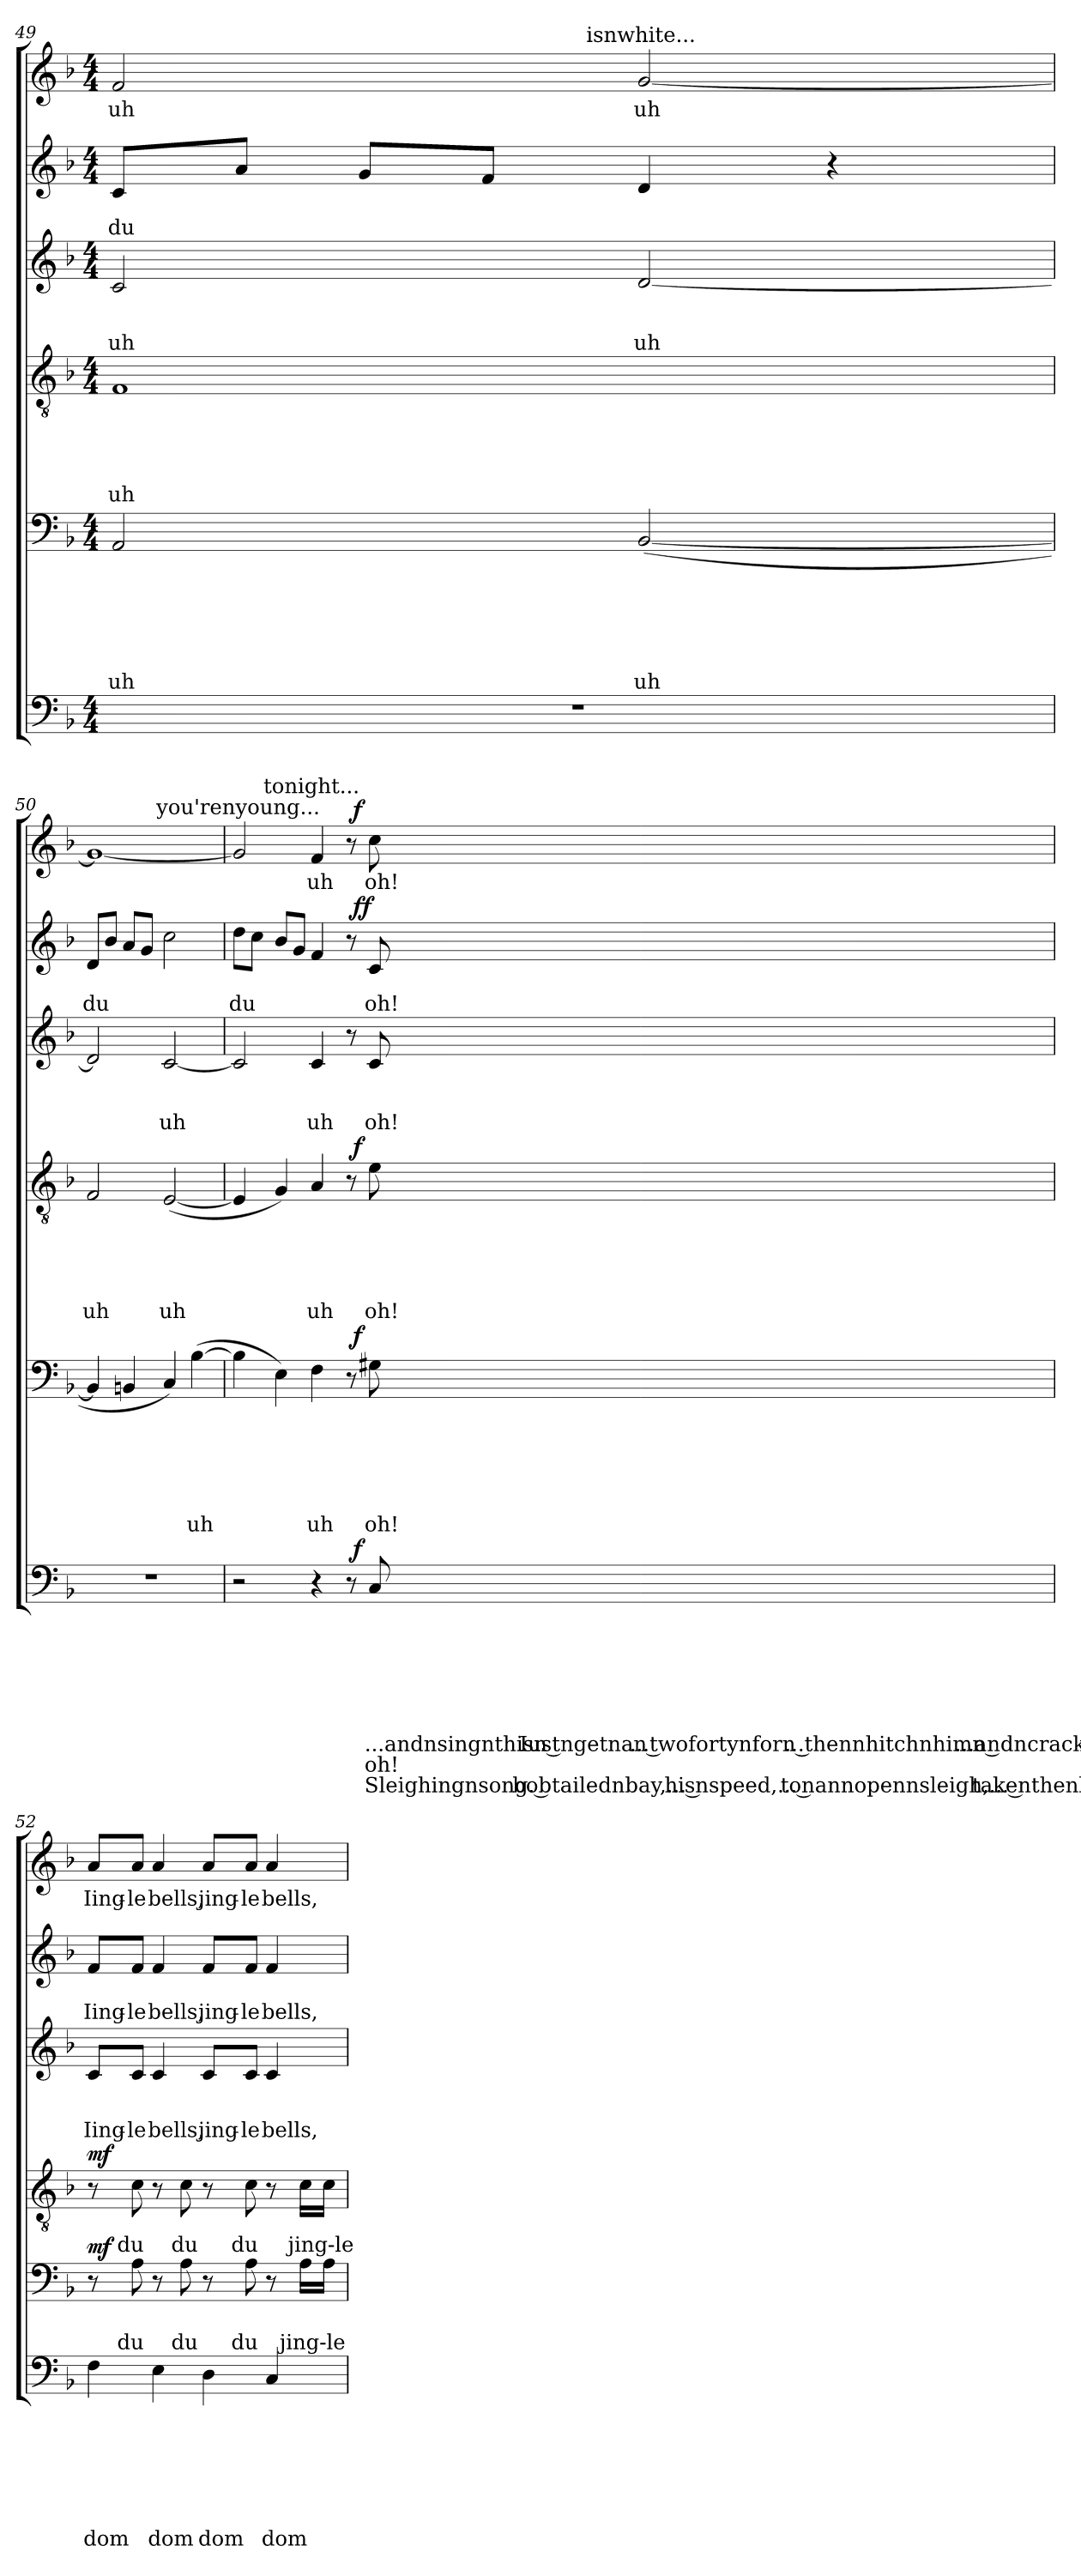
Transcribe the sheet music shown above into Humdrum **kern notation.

**kern	**text	**text	**text	**text	**text	**text	**text	**text	**text	**dynam	**kern	**text	**text	**text	**text	**text	**text	**dynam	**kern	**text	**text	**text	**text	**text	**dynam	**kern	**text	**text	**text	**kern	**text	**text	**dynam	**kern	**text	**dynam
*part6	*part6	*part6	*part6	*part6	*part6	*part6	*part6	*part6	*part6	*part6	*part5	*part5	*part5	*part5	*part5	*part5	*part5	*part5	*part4	*part4	*part4	*part4	*part4	*part4	*part4	*part3	*part3	*part3	*part3	*part2	*part2	*part2	*part2	*part1	*part1	*part1
*staff6	*staff6	*staff6	*staff6	*staff6	*staff6	*staff6	*staff6	*staff6	*staff6	*staff6	*staff5	*staff5	*staff5	*staff5	*staff5	*staff5	*staff5	*staff5	*staff4	*staff4	*staff4	*staff4	*staff4	*staff4	*staff4	*staff3	*staff3	*staff3	*staff3	*staff2	*staff2	*staff2	*staff2	*staff1	*staff1	*staff1
*clefF4	*	*	*	*	*	*	*	*	*	*	*clefF4	*	*	*	*	*	*	*	*clefGv2	*	*	*	*	*	*	*clefG2	*	*	*	*clefG2	*	*	*	*clefG2	*	*
*k[b-]	*	*	*	*	*	*	*	*	*	*	*k[b-]	*	*	*	*	*	*	*	*k[b-]	*	*	*	*	*	*	*k[b-]	*	*	*	*k[b-]	*	*	*	*k[b-]	*	*
*F:	*	*	*	*	*	*	*	*	*	*	*F:	*	*	*	*	*	*	*	*F:	*	*	*	*	*	*	*F:	*	*	*	*F:	*	*	*	*F:	*	*
*M4/4	*	*	*	*	*	*	*	*	*	*	*M4/4	*	*	*	*	*	*	*	*M4/4	*	*	*	*	*	*	*M4/4	*	*	*	*M4/4	*	*	*	*M4/4	*	*
=49	=49	=49	=49	=49	=49	=49	=49	=49	=49	=49	=49	=49	=49	=49	=49	=49	=49	=49	=49	=49	=49	=49	=49	=49	=49	=49	=49	=49	=49	=49	=49	=49	=49	=49	=49	=49
!	!	!	!	!	!	!	!	!	!	!	!	!	!	!	!	!	!LO:LY:b	!	!	!	!	!	!	!LO:LY:b	!	!	!	!	!LO:LY:b	!	!	!LO:LY:b	!	!	!LO:LY:b	!
*	*	*	*	*	*	*	*	*	*	*	*	*	*	*	*	*	*	*	*	*	*	*	*	*	*	*	*	*	*	*	*	*	*	*^	*	*
1r	.	.	.	.	.	.	.	.	.	.	2AA/	.	.	.	.	.	uh	.	1F	.	.	.	.	uh	.	2c/	.	.	uh	8c/L	.	du	.	2f/	4...ryy	uh	.
.	.	.	.	.	.	.	.	.	.	.	.	.	.	.	.	.	.	.	.	.	.	.	.	.	.	.	.	.	.	8a/J	.	.	.	.	.	.	.
.	.	.	.	.	.	.	.	.	.	.	.	.	.	.	.	.	.	.	.	.	.	.	.	.	.	.	.	.	.	8g/L	.	.	.	.	.	.	.
.	.	.	.	.	.	.	.	.	.	.	.	.	.	.	.	.	.	.	.	.	.	.	.	.	.	.	.	.	.	8f/J	.	.	.	.	.	.	.
!	!	!	!	!	!	!	!	!	!	!	!	!	!	!	!	!	!	!	!	!	!	!	!	!	!	!	!	!	!	!	!	!	!	!	!LO:TX:a:t=isnwhite...	!	!
.	.	.	.	.	.	.	.	.	.	.	.	.	.	.	.	.	.	.	.	.	.	.	.	.	.	.	.	.	.	.	.	.	.	.	2ryy	.	.
!	!	!	!	!	!	!	!	!	!	!	!	!	!	!	!	!	!LO:LY:b	!	!	!	!	!	!	!	!	!	!	!	!LO:LY:b	!	!	!	!	!	!	!LO:LY:b	!
.	.	.	.	.	.	.	.	.	.	.	(<[<2BB-/	.	.	.	.	.	uh	.	.	.	.	.	.	.	.	[<2d/	.	.	uh	4d/	.	.	.	[<2g/	.	uh	.
.	.	.	.	.	.	.	.	.	.	.	.	.	.	.	.	.	.	.	.	.	.	.	.	.	.	.	.	.	.	4r	.	.	.	.	.	.	.
.	.	.	.	.	.	.	.	.	.	.	.	.	.	.	.	.	.	.	.	.	.	.	.	.	.	.	.	.	.	.	.	.	.	.	32ryy	.	.
=50	=50	=50	=50	=50	=50	=50	=50	=50	=50	=50	=50	=50	=50	=50	=50	=50	=50	=50	=50	=50	=50	=50	=50	=50	=50	=50	=50	=50	=50	=50	=50	=50	=50	=50	=50	=50	=50
!	!	!	!	!	!	!	!	!	!	!	!	!	!	!	!	!	!	!	!	!	!	!	!	!LO:LY:b	!	!	!	!	!	!	!	!LO:LY:b	!	!	!	!	!
1r	.	.	.	.	.	.	.	.	.	.	4BB-/]	.	.	.	.	.	.	.	2F/	.	.	.	.	uh	.	2d/]	.	.	.	8d/L	.	du	.	1g_	4...ryy	.	.
.	.	.	.	.	.	.	.	.	.	.	.	.	.	.	.	.	.	.	.	.	.	.	.	.	.	.	.	.	.	8b-/J	.	.	.	.	.	.	.
.	.	.	.	.	.	.	.	.	.	.	4BBn/	.	.	.	.	.	.	.	.	.	.	.	.	.	.	.	.	.	.	8a/L	.	.	.	.	.	.	.
.	.	.	.	.	.	.	.	.	.	.	.	.	.	.	.	.	.	.	.	.	.	.	.	.	.	.	.	.	.	8g/J	.	.	.	.	.	.	.
!	!	!	!	!	!	!	!	!	!	!	!	!	!	!	!	!	!	!	!	!	!	!	!	!	!	!	!	!	!	!	!	!	!	!	!LO:TX:a:t=you'renyoung...	!	!
.	.	.	.	.	.	.	.	.	.	.	.	.	.	.	.	.	.	.	.	.	.	.	.	.	.	.	.	.	.	.	.	.	.	.	2ryy	.	.
!	!	!	!	!	!	!	!	!	!	!	!	!	!	!	!	!	!	!	!	!	!	!	!	!LO:LY:b	!	!	!	!	!LO:LY:b	!	!	!	!	!	!	!	!
.	.	.	.	.	.	.	.	.	.	.	4C/)	.	.	.	.	.	.	.	(<[<2E/	.	.	.	.	uh	.	[<2c/	.	.	uh	2cc\	.	.	.	.	.	.	.
!	!	!	!	!	!	!	!	!	!	!	!	!	!	!	!	!	!LO:LY:b	!	!	!	!	!	!	!	!	!	!	!	!	!	!	!	!	!	!	!	!
.	.	.	.	.	.	.	.	.	.	.	(>[>4B-\	.	.	.	.	.	uh	.	.	.	.	.	.	.	.	.	.	.	.	.	.	.	.	.	.	.	.
.	.	.	.	.	.	.	.	.	.	.	.	.	.	.	.	.	.	.	.	.	.	.	.	.	.	.	.	.	.	.	.	.	.	.	32ryy	.	.
=51	=51	=51	=51	=51	=51	=51	=51	=51	=51	=51	=51	=51	=51	=51	=51	=51	=51	=51	=51	=51	=51	=51	=51	=51	=51	=51	=51	=51	=51	=51	=51	=51	=51	=51	=51	=51	=51
!	!	!	!	!	!	!	!	!	!	!	!	!	!	!	!	!	!	!	!	!	!	!	!	!	!	!	!	!	!	!	!	!LO:LY:b	!	!	!	!	!
*^	*	*	*	*	*	*	*	*	*	*	*^	*	*	*	*	*	*	*	*^	*	*	*	*	*	*	*	*	*	*	*^	*	*	*	*	*^	*	*
2r	2ryy	.	.	.	.	.	.	.	.	.	.	4B-\]	2ryy	.	.	.	.	.	.	.	4E/]	2ryy	.	.	.	.	.	.	2c/]	.	.	.	8dd\L	2ryy	.	du	.	2g/]	2ryy	8.ryy	.	.
.	.	.	.	.	.	.	.	.	.	.	.	.	.	.	.	.	.	.	.	.	.	.	.	.	.	.	.	.	.	.	.	.	8cc\J	.	.	.	.	.	.	.	.	.
!	!	!	!	!	!	!	!	!	!	!	!	!	!	!	!	!	!	!	!	!	!	!	!	!	!	!	!	!	!	!	!	!	!	!	!	!	!	!	!	!LO:TX:a:t=tonight...	!	!
.	.	.	.	.	.	.	.	.	.	.	.	.	.	.	.	.	.	.	.	.	.	.	.	.	.	.	.	.	.	.	.	.	.	.	.	.	.	.	.	2ryy	.	.
.	.	.	.	.	.	.	.	.	.	.	.	4E\)	.	.	.	.	.	.	.	.	4G/)	.	.	.	.	.	.	.	.	.	.	.	8b-/L	.	.	.	.	.	.	.	.	.
.	.	.	.	.	.	.	.	.	.	.	.	.	.	.	.	.	.	.	.	.	.	.	.	.	.	.	.	.	.	.	.	.	8g/J	.	.	.	.	.	.	.	.	.
!	!	!	!	!	!	!	!	!	!	!	!	!	!	!	!	!	!	!	!LO:LY:b	!	!	!	!	!	!	!	!LO:LY:b	!	!	!	!	!LO:LY:b	!	!	!	!	!	!	!	!	!LO:LY:b	!
4r	4ryy	.	.	.	.	.	.	.	.	.	.	4F\	4ryy	.	.	.	.	.	uh	.	4A/	4ryy	.	.	.	.	uh	.	4c/	.	.	uh	4f/	4ryy	.	.	.	4f/	4ryy	.	uh	.
.	.	.	.	.	.	.	.	.	.	.	.	.	.	.	.	.	.	.	.	.	.	.	.	.	.	.	.	.	.	.	.	.	.	.	.	.	.	.	.	4ryy	.	.
8r	32ryy	.	.	.	.	.	.	.	.	.	.	8r	32ryy	.	.	.	.	.	.	.	8r	32ryy	.	.	.	.	.	.	8r	.	.	.	8r	32ryy	.	.	.	8r	32ryy	.	.	.
!	!	!	!	!	!	!	!	!	!	!	!LO:DY:b	!	!	!	!	!	!	!	!	!LO:DY:a	!	!	!	!	!	!	!	!LO:DY:a	!	!	!	!	!	!	!	!	!LO:DY:a	!	!	!	!	!
!	!	!	!	!	!	!	!	!	!	!	!	!	!	!	!	!	!	!	!	!	!	!	!	!	!	!	!	!	!	!	!	!	!	!	!	!	!LO:DY:n=1:b	!	!	!	!	!LO:DY:a
.	8..ryy	.	.	.	.	.	.	.	.	.	f	.	8..ryy	.	.	.	.	.	.	f	.	8..ryy	.	.	.	.	.	f	.	.	.	.	.	8..ryy	.	.	f f	.	8..ryy	.	.	f
!	!	!	!	!	!	!	!	!LO:LY:b:rj	!LO:LY:b:rj	!LO:LY:b:rj	!	!	!	!	!	!	!	!	!LO:LY:b	!	!	!	!	!	!	!	!LO:LY:b	!	!	!	!	!LO:LY:b	!	!	!	!LO:LY:b	!	!	!	!	!LO:LY:b	!
8C/	.	.	.	.	.	.	.	...andnsingnthisn Iustngetnan ...two­fortynforn ...thennhitchnhimn ...andncrack!nyou'lln	oh!	Sleighingnsong. bobtailednbay,... hisnspeed,... tonannopennsleigh,... takenthenlead!"	.	8G#X\	.	.	.	.	.	.	oh!	.	8e\	.	.	.	.	.	oh!	.	8c/	.	.	oh!	8c/	.	.	oh!	.	8cc\	.	.	oh!	.
.	.	.	.	.	.	.	.	.	.	.	.	.	.	.	.	.	.	.	.	.	.	.	.	.	.	.	.	.	.	.	.	.	.	.	.	.	.	.	.	16ryy	.	.
!!LO:LB:g=z
=52	=52	=52	=52	=52	=52	=52	=52	=52	=52	=52	=52	=52	=52	=52	=52	=52	=52	=52	=52	=52	=52	=52	=52	=52	=52	=52	=52	=52	=52	=52	=52	=52	=52	=52	=52	=52	=52	=52	=52	=52	=52	=52
!	!	!	!	!	!	!	!	!LO:LY:b	!	!	!	!	!	!	!	!	!	!	!	!LO:DY:a	!	!	!	!	!	!	!	!LO:DY:a	!	!	!	!LO:LY:b	!	!	!	!LO:LY:b	!	!	!	!	!LO:LY:b	!
*	*	*	*	*	*	*	*	*	*	*	*	*	*	*	*	*	*	*	*	*	*	*	*	*	*	*	*	*	*	*	*	*	*v	*v	*	*	*	*	*	*	*	*
*^	*^	*	*	*	*	*	*	*	*	*	*	*	*^	*	*	*	*	*	*	*	*v	*v	*	*	*	*	*	*	*	*	*	*	*	*	*	*	*v	*v	*v	*	*
4F\	16.ryy	4ryy	2ryy	.	.	.	.	.	.	dom	.	.	.	8r	16.ryy	4ryy	.	.	.	.	.	.	mf	8r	.	.	.	.	.	mf	8c/L	.	.	Iing-	8f/L	.	Iing-	.	8a/L	Iing-	.
!	!	!	!	!	!	!	!	!	!	!	!	!	!	!	!LO:TX:a:t=du	!	!	!	!	!	!	!	!	!	!	!	!	!	!	!	!	!	!	!	!	!	!	!	!	!	!
!	!LO:TX:a:t=du	!	!	!	!	!	!	!	!	!	!	!	!	!	!	!	!	!	!	!	!	!	!	!	!	!	!	!	!	!	!	!	!	!	!	!	!	!	!	!	!
.	2ryy	.	.	.	.	.	.	.	.	.	.	.	.	.	2ryy	.	.	.	.	.	.	.	.	.	.	.	.	.	.	.	.	.	.	.	.	.	.	.	.	.	.
!	!	!	!	!	!	!	!	!	!	!	!	!	!	!	!	!	!	!	!	!	!	!	!	!	!	!	!	!	!	!	!	!	!	!LO:LY:b:rj	!	!	!LO:LY:b:rj	!	!	!LO:LY:b:rj	!
.	.	.	.	.	.	.	.	.	.	.	.	.	.	8A\	.	.	.	.	.	.	.	.	.	8c\	.	.	.	.	.	.	8c/J	.	.	-le	8f/J	.	-le	.	8a/J	-le	.
!	!	!	!	!	!	!	!	!	!	!LO:LY:b	!	!	!	!	!	!	!	!	!	!	!	!	!	!	!	!	!	!	!	!	!	!	!	!LO:LY:b	!	!	!LO:LY:b	!	!	!LO:LY:b	!
4E\	.	16.ryy	.	.	.	.	.	.	.	dom	.	.	.	8r	.	16.ryy	.	.	.	.	.	.	.	8r	.	.	.	.	.	.	4c/	.	.	bells,	4f/	.	bells,	.	4a/	bells,	.
!	!	!	!	!	!	!	!	!	!	!	!	!	!	!	!	!LO:TX:a:t=du	!	!	!	!	!	!	!	!	!	!	!	!	!	!	!	!	!	!	!	!	!	!	!	!	!
!	!	!LO:TX:a:t=du	!	!	!	!	!	!	!	!	!	!	!	!	!	!	!	!	!	!	!	!	!	!	!	!	!	!	!	!	!	!	!	!	!	!	!	!	!	!	!
.	.	2ryy	.	.	.	.	.	.	.	.	.	.	.	.	.	2ryy	.	.	.	.	.	.	.	.	.	.	.	.	.	.	.	.	.	.	.	.	.	.	.	.	.
.	.	.	.	.	.	.	.	.	.	.	.	.	.	8A\	.	.	.	.	.	.	.	.	.	8c\	.	.	.	.	.	.	.	.	.	.	.	.	.	.	.	.	.
!	!	!	!	!	!	!	!	!	!	!LO:LY:b	!	!	!	!	!	!	!	!	!	!	!	!	!	!	!	!	!	!	!	!	!	!	!	!LO:LY:b	!	!	!LO:LY:b	!	!	!LO:LY:b	!
4D\	.	.	4ryy	.	.	.	.	.	.	dom	.	.	.	8r	.	.	.	.	.	.	.	.	.	8r	.	.	.	.	.	.	8c/L	.	.	jing-	8f/L	.	jing-	.	8a/L	jing-	.
!	!	!	!	!	!	!	!	!	!	!	!	!	!	!	!LO:TX:a:t=du	!	!	!	!	!	!	!	!	!	!	!	!	!	!	!	!	!	!	!	!	!	!	!	!	!	!
!	!LO:TX:a:t=du	!	!	!	!	!	!	!	!	!	!	!	!	!	!	!	!	!	!	!	!	!	!	!	!	!	!	!	!	!	!	!	!	!	!	!	!	!	!	!	!
.	4ryy	.	.	.	.	.	.	.	.	.	.	.	.	.	4ryy	.	.	.	.	.	.	.	.	.	.	.	.	.	.	.	.	.	.	.	.	.	.	.	.	.	.
!	!	!	!	!	!	!	!	!	!	!	!	!	!	!	!	!	!	!	!	!	!	!	!	!	!	!	!	!	!	!	!	!	!	!LO:LY:b:rj	!	!	!LO:LY:b:rj	!	!	!LO:LY:b:rj	!
.	.	.	.	.	.	.	.	.	.	.	.	.	.	8A\	.	.	.	.	.	.	.	.	.	8c\	.	.	.	.	.	.	8c/J	.	.	-le	8f/J	.	-le	.	8a/J	-le	.
!	!	!	!	!	!	!	!	!	!	!LO:LY:b	!	!	!	!	!	!	!	!	!	!	!	!	!	!	!	!	!	!	!	!	!	!	!	!LO:LY:b	!	!	!LO:LY:b	!	!	!LO:LY:b	!
4C/	.	.	16ryy	.	.	.	.	.	.	dom	.	.	.	8r	.	.	.	.	.	.	.	.	.	8r	.	.	.	.	.	.	4c/	.	.	bells,	4f/	.	bells,	.	4a/	bells,	.
!	!	!	!LO:TX:a:t=jing-le	!	!	!	!	!	!	!	!	!	!	!	!	!	!	!	!	!	!	!	!	!	!	!	!	!	!	!	!	!	!	!	!	!	!	!	!	!	!
.	.	.	8.ryy	.	.	.	.	.	.	.	.	.	.	.	.	.	.	.	.	.	.	.	.	.	.	.	.	.	.	.	.	.	.	.	.	.	.	.	.	.	.
!	!	!	!	!	!	!	!	!	!	!	!	!	!	!	!LO:TX:a:t=jing-le	!	!	!	!	!	!	!	!	!	!	!	!	!	!	!	!	!	!	!	!	!	!	!	!	!	!
.	8ryy	8ryy	.	.	.	.	.	.	.	.	.	.	.	.	8ryy	8ryy	.	.	.	.	.	.	.	.	.	.	.	.	.	.	.	.	.	.	.	.	.	.	.	.	.
.	.	.	.	.	.	.	.	.	.	.	.	.	.	16A\LL	.	.	.	.	.	.	.	.	.	16c\LL	.	.	.	.	.	.	.	.	.	.	.	.	.	.	.	.	.
.	.	.	.	.	.	.	.	.	.	.	.	.	.	16A\JJ	.	.	.	.	.	.	.	.	.	16c\JJ	.	.	.	.	.	.	.	.	.	.	.	.	.	.	.	.	.
.	32ryy	32ryy	.	.	.	.	.	.	.	.	.	.	.	.	32ryy	32ryy	.	.	.	.	.	.	.	.	.	.	.	.	.	.	.	.	.	.	.	.	.	.	.	.	.
*v	*v	*v	*v	*	*	*	*	*	*	*	*	*	*	*	*	*	*	*	*	*	*	*	*	*	*	*	*	*	*	*	*	*	*	*	*	*	*	*	*	*	*
*	*	*	*	*	*	*	*	*	*	*	*v	*v	*v	*	*	*	*	*	*	*	*	*	*	*	*	*	*	*	*	*	*	*	*	*	*	*	*	*
=	=	=	=	=	=	=	=	=	=	=	=	=	=	=	=	=	=	=	=	=	=	=	=	=	=	=	=	=	=	=	=	=	=	=	=	=
*-	*-	*-	*-	*-	*-	*-	*-	*-	*-	*-	*-	*-	*-	*-	*-	*-	*-	*-	*-	*-	*-	*-	*-	*-	*-	*-	*-	*-	*-	*-	*-	*-	*-	*-	*-	*-
